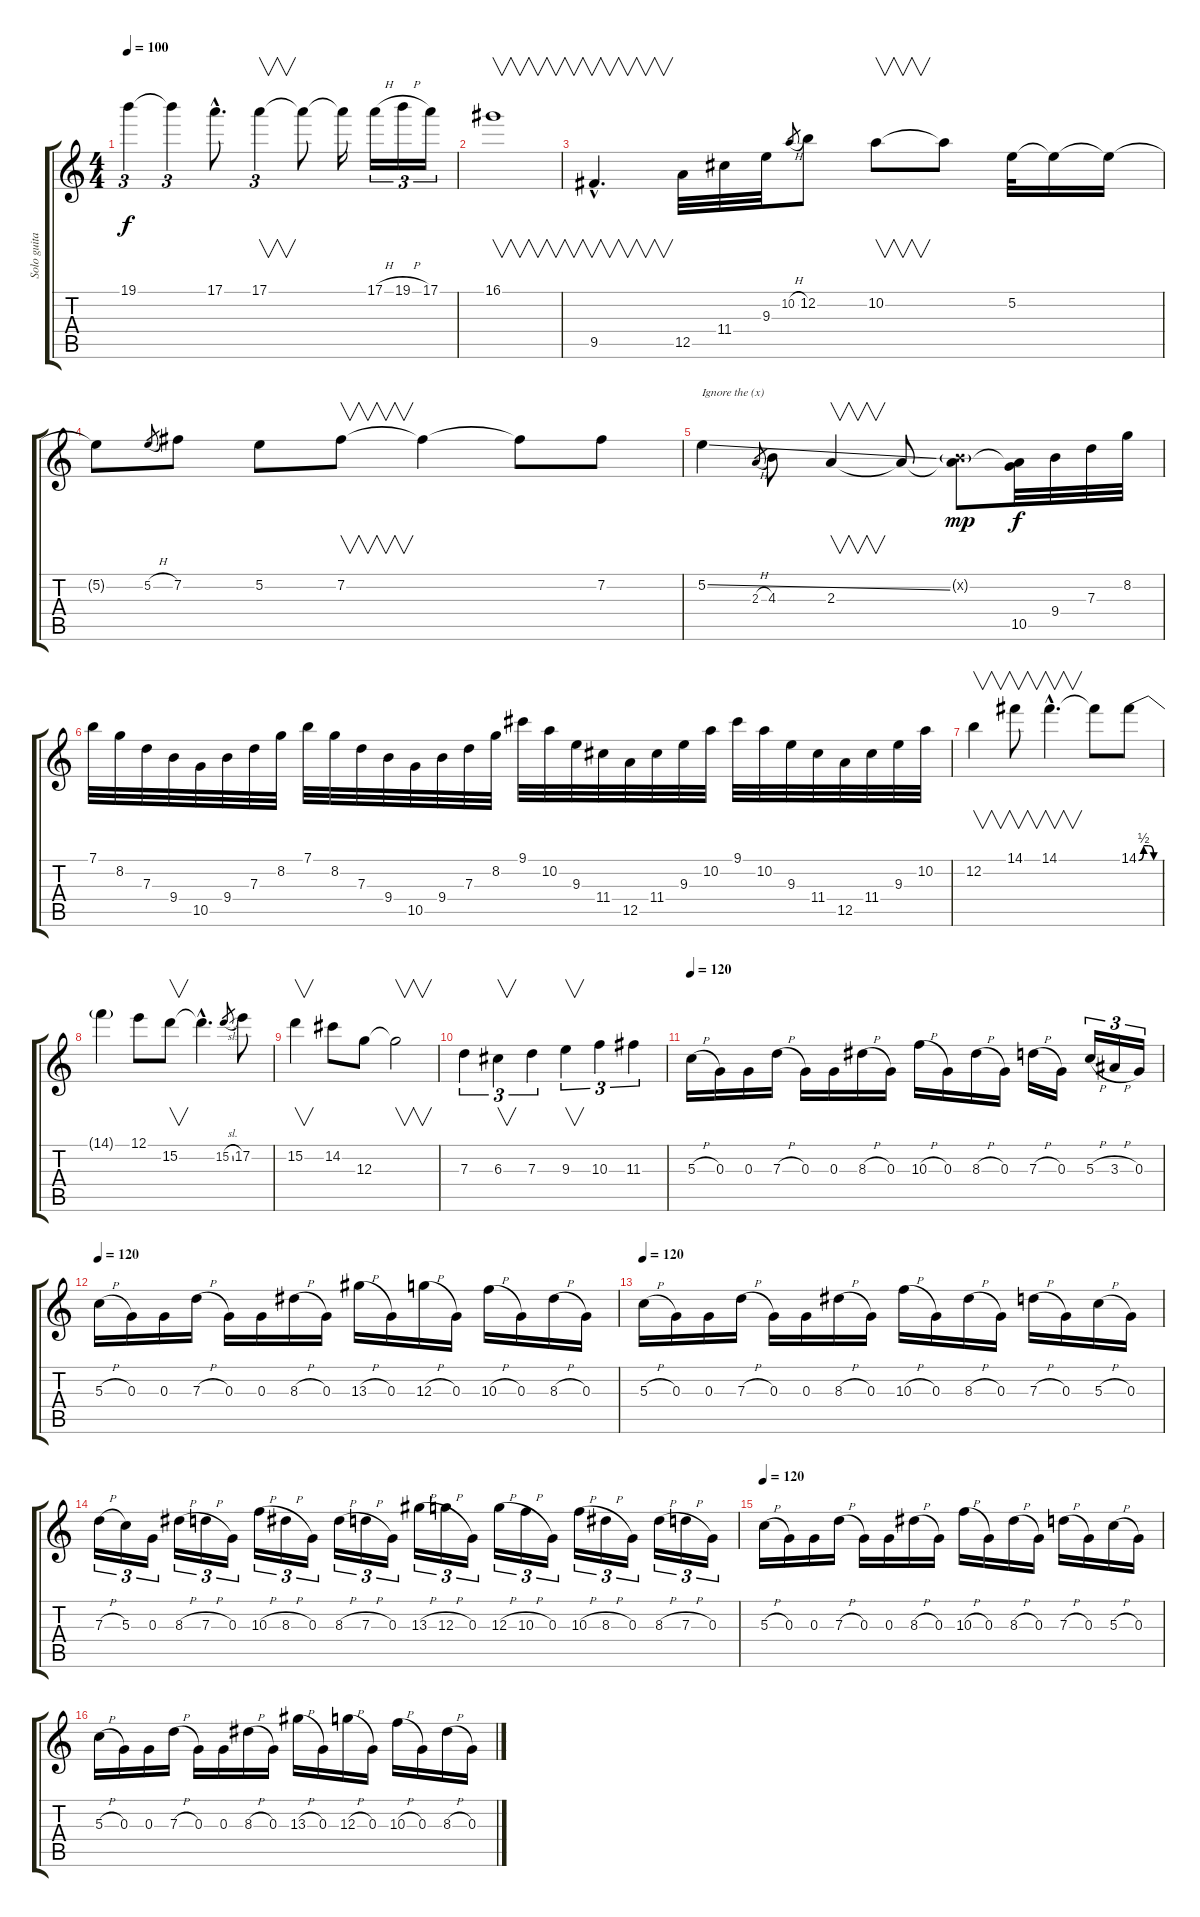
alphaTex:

\track ("Solo guitar" "Solo guita") {instrument distortionguitar}
\staff {score tabs}
\tuning (E4 B3 G3 D3 A2 E2) {hide}
\ts (4 4)
\tempo 100
\clef g2
\ks c
19.1.4{tu (3 2) dy f} 19.1{t}.4{tu (3 2)} 17.1{hac}.8{d} 17.1.4{v tu (3 2)} 17.1{t}.8 17.1{t}.16 17.1{h}.16{tu (3 2)} 19.1{h}.16{tu (3 2)} 17.1.16{tu (3 2)} |
16.1.1{v} |
9.5{hac}.4{v d instrument distortionguitar} 12.5.32 11.4.32 9.3.32 10.2{h}.8{gr} 12.2.8 10.2.8{v} 10.2{t}.8 5.2.32 5.2{t}.16 5.2{t}.16 |
5.2{t}.8 5.2{h}.8{gr} 7.2.8 5.2.8 7.2.8{v} 7.2{t}.4 7.2{t}.8 7.2.8 |
5.2{ss}.4{txt "Ignore the (x)  "} 2.3{h}.8{gr} 4.3.8 2.3.4{v} 2.3{t}.8 (0.2{g x} 2.3{t}).8{dy mp} (2.3{t} 10.5).32{dy f} 9.4.32 7.3.32 8.2.32 |
7.1.32 8.2.32 7.3.32 9.4.32 10.5.32 9.4.32 7.3.32 8.2.32 7.1.32 8.2.32 7.3.32 9.4.32 10.5.32 9.4.32 7.3.32 8.2.32 9.1.32 10.2.32 9.3.32 11.4.32 12.5.32 11.4.32 9.3.32 10.2.32 9.1.32 10.2.32 9.3.32 11.4.32 12.5.32 11.4.32 9.3.32 10.2.32 |
12.2.4{v} 14.1.8{v} 14.1{hac}.4{v d} 14.1{t}.8 14.1{be (custom 0 0 15 2 30 2 45 0 60 0)}.8 |
14.1{t}.4 12.1.8 15.2.8{v} 15.2{hac t}.4{d} 15.2{sl}.8{gr} 17.2.8 |
15.2.4{v} 14.2.8 12.3.8 12.3{t}.2{v} |
7.3.4{tu (3 2)} 6.3.4{v tu (3 2)} 7.3.4{tu (3 2)} 9.3.4{v tu (3 2)} 10.3.4{tu (3 2)} 11.3.4{tu (3 2)} |
\tempo 120
5.3{h}.16 0.3.16 0.3.16 7.3{h}.16 0.3.16 0.3.16 8.3{h}.16 0.3.16 10.3{h}.16 0.3.16 8.3{h}.16 0.3.16 7.3{h}.16 0.3.16 5.3{h}.16{tu (3 2)} 3.3{h}.16{tu (3 2)} 0.3.16{tu (3 2)} |
\tempo 120
5.3{h}.16 0.3.16 0.3.16 7.3{h}.16 0.3.16 0.3.16 8.3{h}.16 0.3.16 13.3{h}.16 0.3.16 12.3{h}.16 0.3.16 10.3{h}.16 0.3.16 8.3{h}.16 0.3.16 |
\tempo 120
5.3{h}.16 0.3.16 0.3.16 7.3{h}.16 0.3.16 0.3.16 8.3{h}.16 0.3.16 10.3{h}.16 0.3.16 8.3{h}.16 0.3.16 7.3{h}.16 0.3.16 5.3{h}.16 0.3.16 |
7.3{h}.16{tu (3 2)} 5.3.16{tu (3 2)} 0.3.16{tu (3 2)} 8.3{h}.16{tu (3 2)} 7.3{h}.16{tu (3 2)} 0.3.16{tu (3 2)} 10.3{h}.16{tu (3 2)} 8.3{h}.16{tu (3 2)} 0.3.16{tu (3 2)} 8.3{h}.16{tu (3 2)} 7.3{h}.16{tu (3 2)} 0.3.16{tu (3 2)} 13.3{h}.16{tu (3 2)} 12.3{h}.16{tu (3 2)} 0.3.16{tu (3 2)} 12.3{h}.16{tu (3 2)} 10.3{h}.16{tu (3 2)} 0.3.16{tu (3 2)} 10.3{h}.16{tu (3 2)} 8.3{h}.16{tu (3 2)} 0.3.16{tu (3 2)} 8.3{h}.16{tu (3 2)} 7.3{h}.16{tu (3 2)} 0.3.16{tu (3 2)} |
\tempo 120
5.3{h}.16 0.3.16 0.3.16 7.3{h}.16 0.3.16 0.3.16 8.3{h}.16 0.3.16 10.3{h}.16 0.3.16 8.3{h}.16 0.3.16 7.3{h}.16 0.3.16 5.3{h}.16 0.3.16 |
5.3{h}.16 0.3.16 0.3.16 7.3{h}.16 0.3.16 0.3.16 8.3{h}.16 0.3.16 13.3{h}.16 0.3.16 12.3{h}.16 0.3.16 10.3{h}.16 0.3.16 8.3{h}.16 0.3.16
